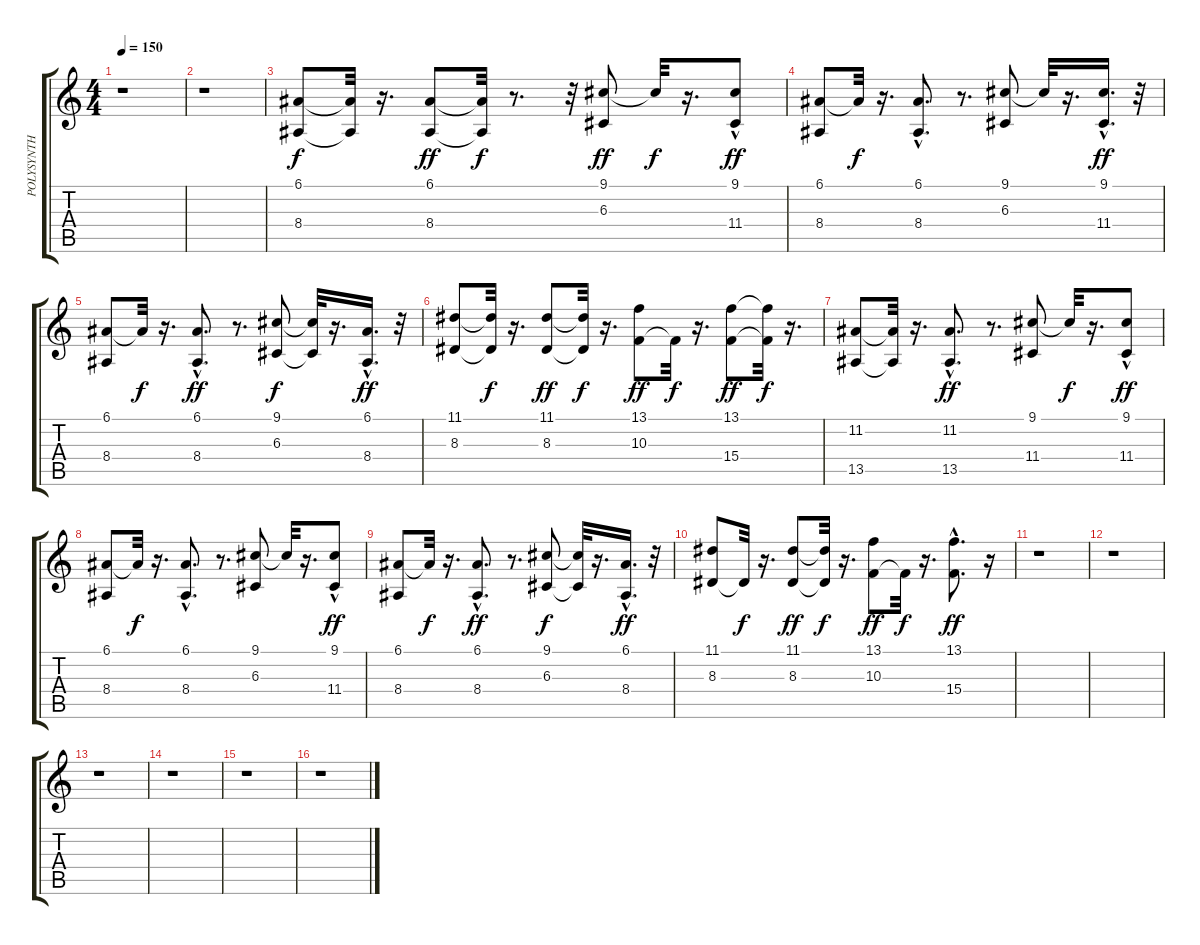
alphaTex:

\track ("POLYSYNTH" "POLYSYNTH") {instrument pad3polysynth}
\staff {score tabs}
\tuning (E4 B3 G3 D3 A2 E2) {hide}
\ts (4 4)
\tempo 150
\clef g2
\ks c
r.1{dy f} |
r.1 |
(6.1 8.4).8 (6.1{t} 8.4{t}).32 r.16{d} (6.1 8.4).8{dy ff} (6.1{t} 8.4{t}).32{dy f} r.8{d} r.32 (9.1 6.3).8{dy ff} 9.1{t}.32{dy f} r.16{d} (9.1 11.4{hac}).8{dy ff} |
(6.1 8.4).8 6.1{t}.32{dy f} r.16{d} (6.1{hac} 8.4).8{d} r.8{d} (9.1 6.3).8 9.1{t}.32 r.16{d} (9.1{hac} 11.4{hac}).16{d dy ff} r.32 |
(6.1 8.4).8 6.1{t}.32{dy f} r.16{d} (6.1{hac} 8.4).8{d dy ff} r.8{d} (9.1 6.3).8{dy f} (9.1{t} 6.3{t}).32 r.16{d} (6.1{hac} 8.4{hac}).16{d dy ff} r.32 |
(11.1 8.3).8 (11.1{t} 8.3{t}).32{dy f} r.16{d} (11.1 8.3).8{dy ff} (11.1{t} 8.3{t}).32{dy f} r.16{d} (13.1 10.3).8{dy ff} 10.3{t}.32{dy f} r.16{d} (13.1 15.4).8{dy ff} (13.1{t} 15.4{t}).32{dy f} r.16{d} |
(11.2 13.5).8 (11.2{t} 13.5{t}).32 r.16{d} (11.2{hac} 13.5{hac}).8{d dy ff} r.8{d} (9.1 11.4).8 9.1{t}.32{dy f} r.16{d} (9.1 11.4{hac}).8{dy ff} |
(6.1 8.4).8 6.1{t}.32{dy f} r.16{d} (6.1{hac} 8.4).8{d} r.8{d} (9.1 6.3).8 9.1{t}.32 r.16{d} (9.1 11.4{hac}).8{dy ff} |
(6.1 8.4).8 6.1{t}.32{dy f} r.16{d} (6.1{hac} 8.4).8{d dy ff} r.8{d} (9.1 6.3).8{dy f} (9.1{t} 6.3{t}).32 r.16{d} (6.1{hac} 8.4{hac}).16{d dy ff} r.32 |
(11.1 8.3).8 8.3{t}.32{dy f} r.16{d} (11.1 8.3).8{dy ff} (11.1{t} 8.3{t}).32{dy f} r.16{d} (13.1 10.3).8{dy ff} 10.3{t}.32{dy f} r.16{d} (13.1{hac} 15.4).8{d dy ff} r.16 |
r.1 |
r.1 |
r.1 |
r.1 |
r.1 |
r.1
